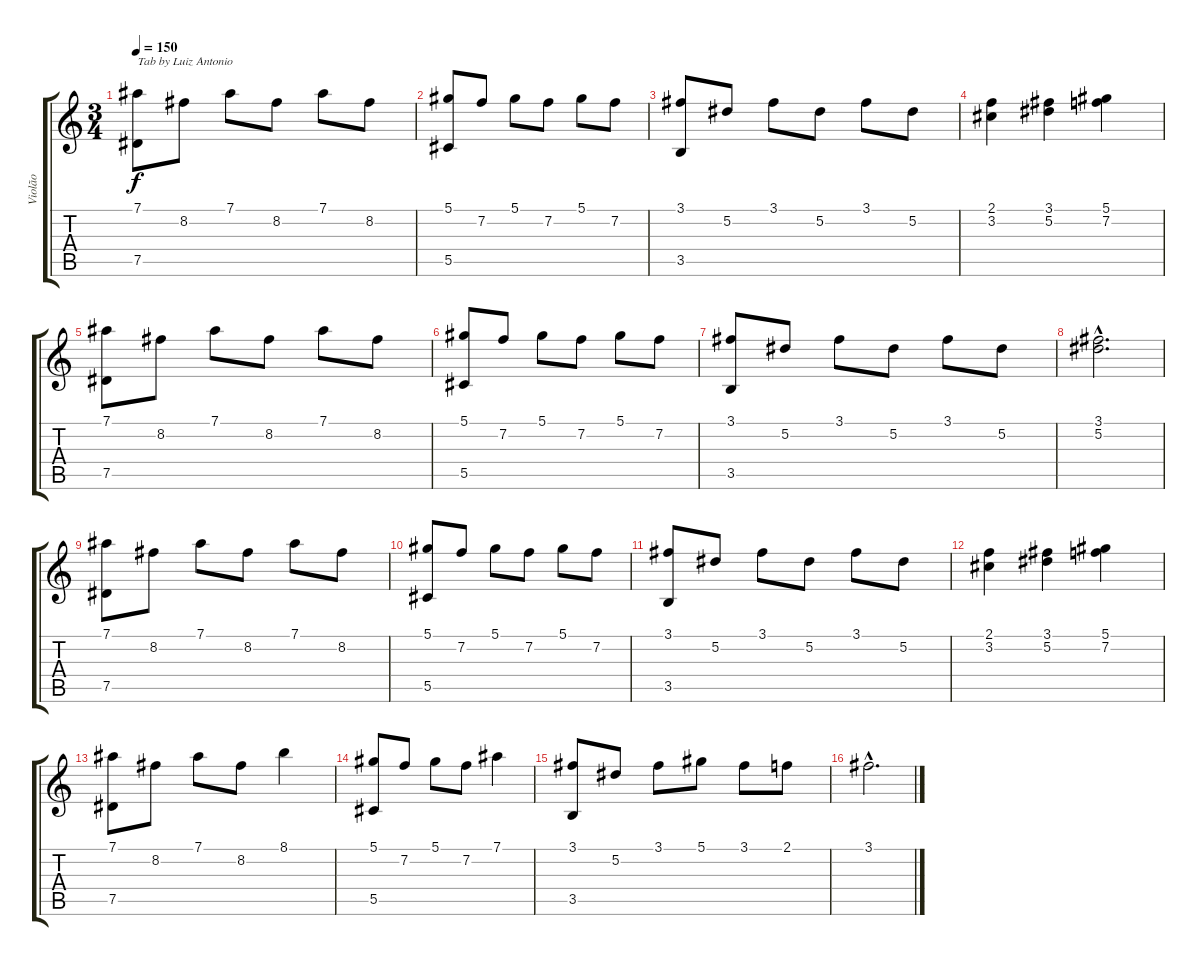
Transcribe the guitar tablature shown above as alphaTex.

\track ("Violão" "Violão") {instrument acousticguitarnylon}
\staff {score tabs}
\tuning (Eb4 Bb3 Gb3 Db3 Ab2 Eb2) {hide}
\ts (3 4)
\tempo 150
\clef g2
\ks c
(7.1 7.5).8{txt "Tab by Luiz Antonio" dy f instrument acousticguitarnylon} 8.2.8 7.1.8 8.2.8 7.1.8 8.2.8 |
(5.1 5.5).8 7.2.8 5.1.8 7.2.8 5.1.8 7.2.8 |
(3.1 3.5).8{txt ""} 5.2.8 3.1.8 5.2.8 3.1.8 5.2.8 |
(2.1 3.2).4{txt ""} (3.1 5.2).4 (5.1 7.2).4 |
(7.1 7.5).8 8.2.8 7.1.8 8.2.8 7.1.8 8.2.8 |
(5.1 5.5).8 7.2.8 5.1.8 7.2.8 5.1.8 7.2.8 |
(3.1 3.5).8 5.2.8 3.1.8 5.2.8 3.1.8 5.2.8 |
(3.1{hac} 5.2{hac}).2{d} |
(7.1 7.5).8 8.2.8 7.1.8 8.2.8 7.1.8 8.2.8 |
(5.1 5.5).8 7.2.8 5.1.8 7.2.8 5.1.8 7.2.8 |
(3.1 3.5).8 5.2.8 3.1.8 5.2.8 3.1.8 5.2.8 |
(2.1 3.2).4 (3.1 5.2).4 (5.1 7.2).4 |
(7.1 7.5).8 8.2.8 7.1.8 8.2.8 8.1.4 |
(5.1 5.5).8 7.2.8 5.1.8 7.2.8 7.1.4 |
(3.1 3.5).8 5.2.8 3.1.8 5.1.8 3.1.8 2.1.8 |
3.1{hac}.2{d}
